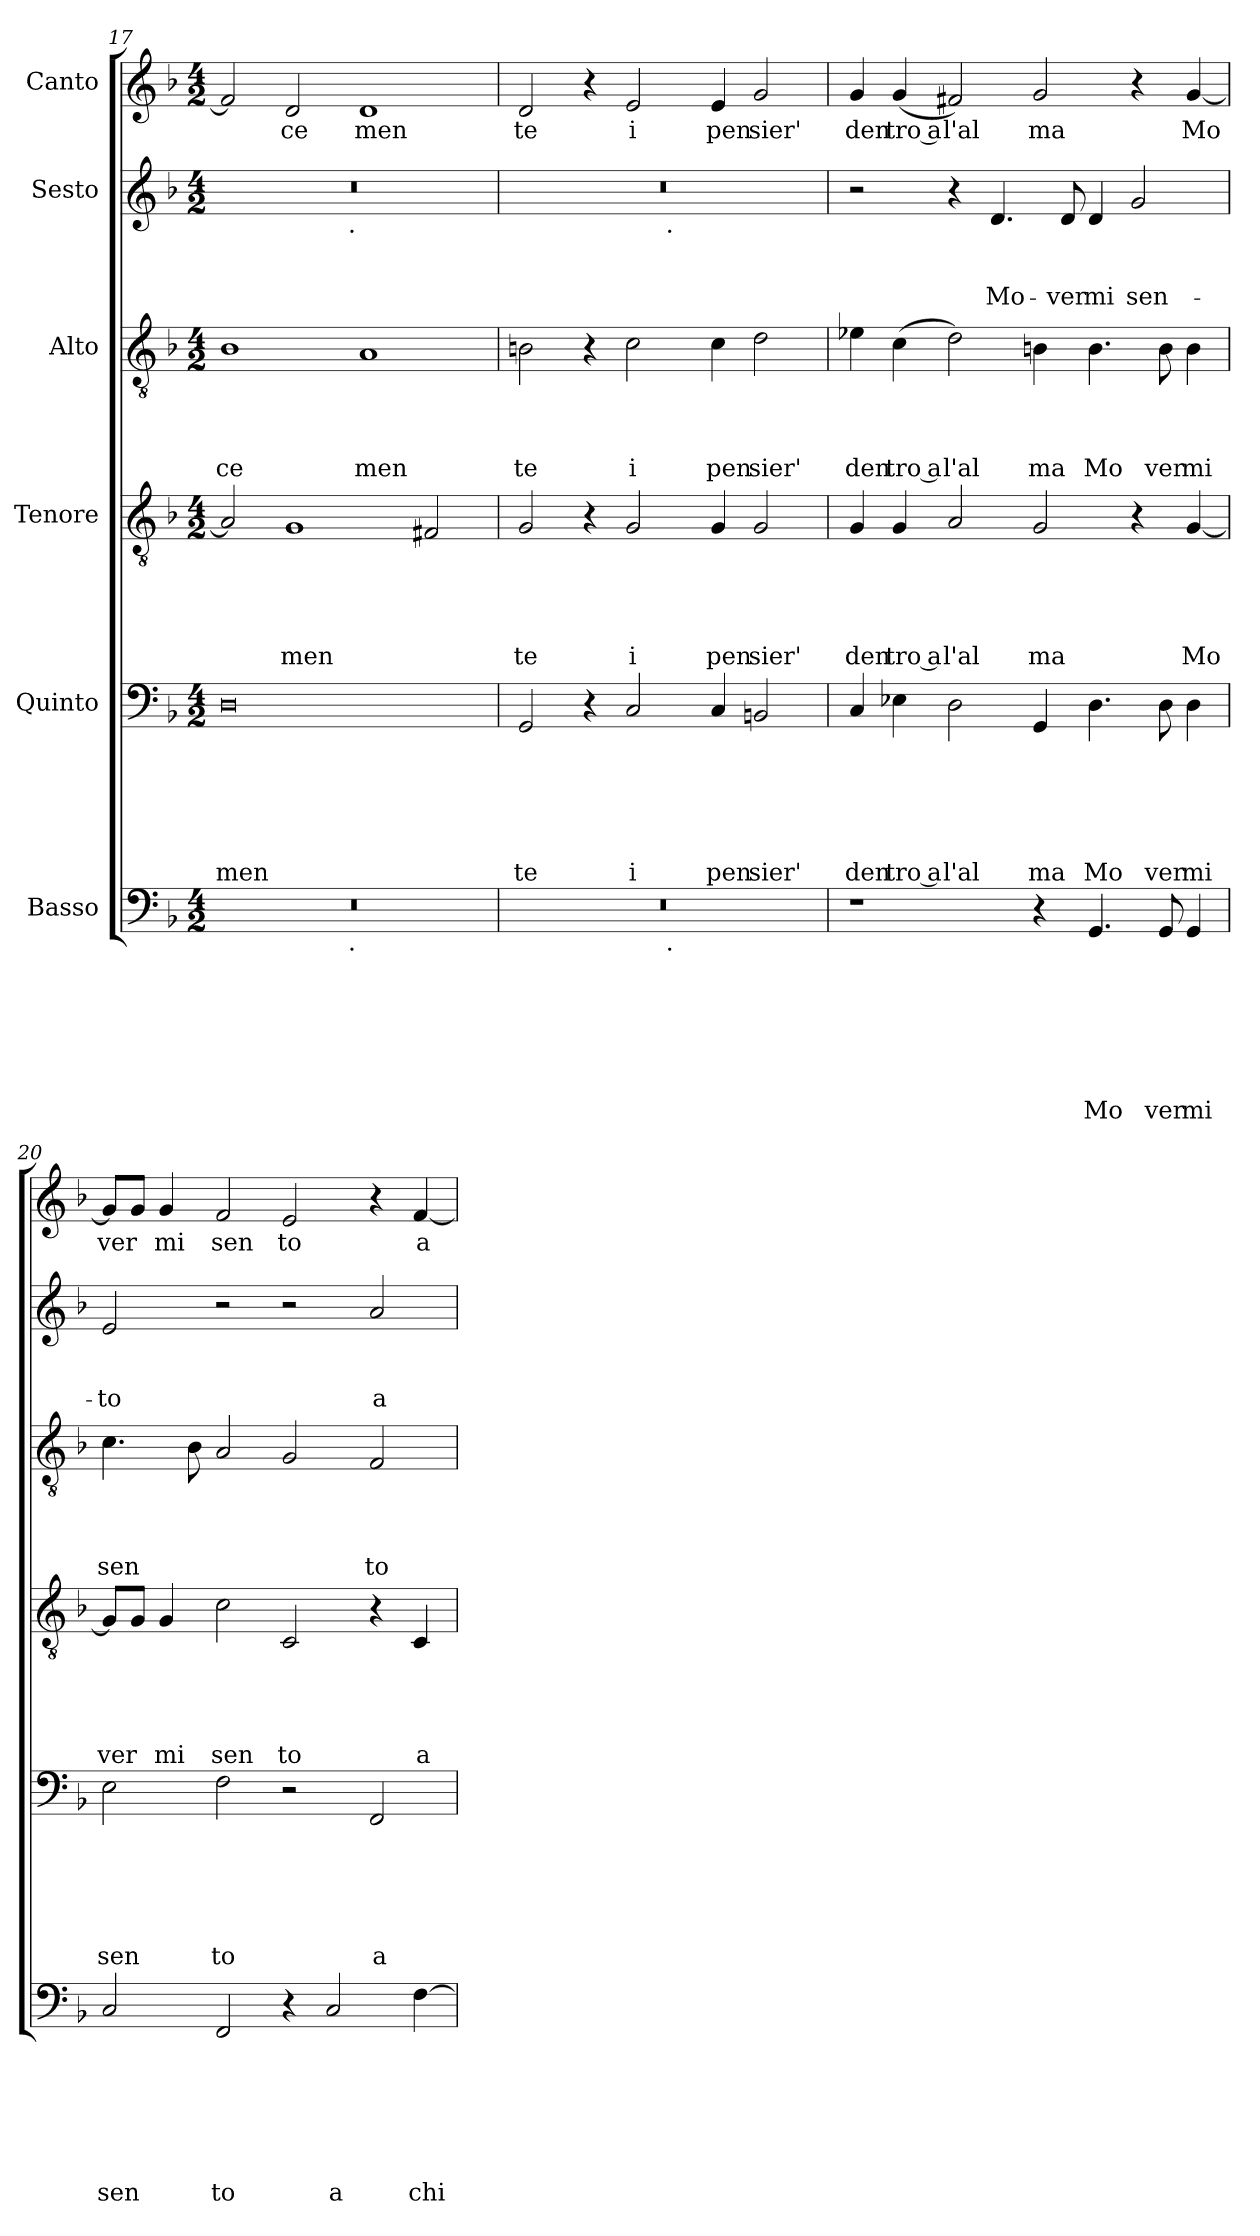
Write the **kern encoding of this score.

**kern	**text	**text	**text	**text	**text	**text	**text	**kern	**text	**text	**text	**text	**text	**text	**kern	**text	**text	**text	**text	**text	**kern	**text	**text	**text	**text	**kern	**text	**text	**text	**kern	**text
*part6	*part6	*part6	*part6	*part6	*part6	*part6	*part6	*part5	*part5	*part5	*part5	*part5	*part5	*part5	*part4	*part4	*part4	*part4	*part4	*part4	*part3	*part3	*part3	*part3	*part3	*part2	*part2	*part2	*part2	*part1	*part1
*staff6	*staff6	*staff6	*staff6	*staff6	*staff6	*staff6	*staff6	*staff5	*staff5	*staff5	*staff5	*staff5	*staff5	*staff5	*staff4	*staff4	*staff4	*staff4	*staff4	*staff4	*staff3	*staff3	*staff3	*staff3	*staff3	*staff2	*staff2	*staff2	*staff2	*staff1	*staff1
*I"Basso	*	*	*	*	*	*	*	*I"Quinto	*	*	*	*	*	*	*I"Tenore	*	*	*	*	*	*I"Alto	*	*	*	*	*I"Sesto	*	*	*	*I"Canto	*
!!LO:LB:g=z
*clefF4	*	*	*	*	*	*	*	*clefF4	*	*	*	*	*	*	*clefGv2	*	*	*	*	*	*clefGv2	*	*	*	*	*clefG2	*	*	*	*clefG2	*
*ITrd-3c-5	*	*	*	*	*	*	*	*ITrd-3c-5	*	*	*	*	*	*	*	*	*	*	*	*	*	*	*	*	*	*ITrd-3c-5	*	*	*	*ITrd-3c-5	*
*k[b-e-]	*	*	*	*	*	*	*	*k[b-e-]	*	*	*	*	*	*	*k[b-]	*	*	*	*	*	*k[b-]	*	*	*	*	*k[b-e-]	*	*	*	*k[b-e-]	*
*B-:	*	*	*	*	*	*	*	*B-:	*	*	*	*	*	*	*F:	*	*	*	*	*	*F:	*	*	*	*	*B-:	*	*	*	*B-:	*
*M4/2	*	*	*	*	*	*	*	*M4/2	*	*	*	*	*	*	*M4/2	*	*	*	*	*	*M4/2	*	*	*	*	*M4/2	*	*	*	*M4/2	*
=17	=17	=17	=17	=17	=17	=17	=17	=17	=17	=17	=17	=17	=17	=17	=17	=17	=17	=17	=17	=17	=17	=17	=17	=17	=17	=17	=17	=17	=17	=17	=17
!	!	!	!	!	!	!	!	!	!	!	!	!	!	!LO:LY:b	!	!	!	!	!	!	!	!	!	!	!LO:LY:b	!	!	!	!	!	!
*^	*	*	*	*	*	*	*	*	*	*	*	*	*	*	*	*	*	*	*	*	*	*	*	*	*	*^	*	*	*	*	*
0r	2ryy	.	.	.	.	.	.	.	0G	.	.	.	.	.	men	2A/]	.	.	.	.	.	1B-	.	.	.	ce	0r	2ryy	.	.	.	2b-/]	.
!	!	!	!	!	!	!	!	!	!	!	!	!	!	!	!	!	!	!	!	!	!LO:LY:b	!	!	!	!	!	!	!	!	!	!	!	!LO:LY:b
.	4...ryy	.	.	.	.	.	.	.	.	.	.	.	.	.	.	1G	.	.	.	.	-men	.	.	.	.	.	.	4...ryy	.	.	.	2g/	ce
!	!	!	!	!	!	!	!	!	!	!	!	!	!	!	!	!	!	!	!	!	!	!	!	!	!	!	!	!LO:TX:b:t=.	!	!	!	!	!
!	!LO:TX:b:t=.	!	!	!	!	!	!	!	!	!	!	!	!	!	!	!	!	!	!	!	!	!	!	!	!	!	!	!	!	!	!	!	!
.	1ryy	.	.	.	.	.	.	.	.	.	.	.	.	.	.	.	.	.	.	.	.	.	.	.	.	.	.	1ryy	.	.	.	.	.
!	!	!	!	!	!	!	!	!	!	!	!	!	!	!	!	!	!	!	!	!	!	!	!	!	!	!LO:LY:b	!	!	!	!	!	!	!LO:LY:b
.	.	.	.	.	.	.	.	.	.	.	.	.	.	.	.	.	.	.	.	.	.	1A	.	.	.	men	.	.	.	.	.	1g	men
.	.	.	.	.	.	.	.	.	.	.	.	.	.	.	.	2F#/	.	.	.	.	.	.	.	.	.	.	.	.	.	.	.	.	.
.	32ryy	.	.	.	.	.	.	.	.	.	.	.	.	.	.	.	.	.	.	.	.	.	.	.	.	.	.	32ryy	.	.	.	.	.
=18	=18	=18	=18	=18	=18	=18	=18	=18	=18	=18	=18	=18	=18	=18	=18	=18	=18	=18	=18	=18	=18	=18	=18	=18	=18	=18	=18	=18	=18	=18	=18	=18	=18
!	!	!	!	!	!	!	!	!	!	!	!	!	!	!	!LO:LY:b	!	!	!	!	!	!LO:LY:b	!	!	!	!	!LO:LY:b	!	!	!	!	!	!	!LO:LY:b
0r	2ryy	.	.	.	.	.	.	.	2C/	.	.	.	.	.	te	2G/	.	.	.	.	te	2Bn\	.	.	.	te	0r	2ryy	.	.	.	2g/	te
.	4...ryy	.	.	.	.	.	.	.	4r	.	.	.	.	.	.	4r	.	.	.	.	.	4r	.	.	.	.	.	4...ryy	.	.	.	4r	.
!	!	!	!	!	!	!	!	!	!	!	!	!	!	!	!LO:LY:b	!	!	!	!	!	!LO:LY:b	!	!	!	!	!LO:LY:b	!	!	!	!	!	!	!LO:LY:b
.	.	.	.	.	.	.	.	.	2F/	.	.	.	.	.	i	2G/	.	.	.	.	i	2c\	.	.	.	i	.	.	.	.	.	2a/	i
!	!	!	!	!	!	!	!	!	!	!	!	!	!	!	!	!	!	!	!	!	!	!	!	!	!	!	!	!LO:TX:b:t=.	!	!	!	!	!
!	!LO:TX:b:t=.	!	!	!	!	!	!	!	!	!	!	!	!	!	!	!	!	!	!	!	!	!	!	!	!	!	!	!	!	!	!	!	!
.	1ryy	.	.	.	.	.	.	.	.	.	.	.	.	.	.	.	.	.	.	.	.	.	.	.	.	.	.	1ryy	.	.	.	.	.
!	!	!	!	!	!	!	!	!	!	!	!	!	!	!	!LO:LY:b	!	!	!	!	!	!LO:LY:b	!	!	!	!	!LO:LY:b	!	!	!	!	!	!	!LO:LY:b
.	.	.	.	.	.	.	.	.	4F/	.	.	.	.	.	pen	4G/	.	.	.	.	pen	4c\	.	.	.	pen	.	.	.	.	.	4a/	pen
!	!	!	!	!	!	!	!	!	!	!	!	!	!	!	!LO:LY:b	!	!	!	!	!	!LO:LY:b	!	!	!	!	!LO:LY:b	!	!	!	!	!	!	!LO:LY:b
.	.	.	.	.	.	.	.	.	2En/	.	.	.	.	.	sier'	2G/	.	.	.	.	sier'	2d\	.	.	.	sier'	.	.	.	.	.	2cc/	sier'
.	32ryy	.	.	.	.	.	.	.	.	.	.	.	.	.	.	.	.	.	.	.	.	.	.	.	.	.	.	32ryy	.	.	.	.	.
=19	=19	=19	=19	=19	=19	=19	=19	=19	=19	=19	=19	=19	=19	=19	=19	=19	=19	=19	=19	=19	=19	=19	=19	=19	=19	=19	=19	=19	=19	=19	=19	=19	=19
!	!	!	!	!	!	!	!	!	!	!	!	!	!	!	!LO:LY:b	!	!	!	!	!	!LO:LY:b	!	!	!	!	!LO:LY:b	!	!	!	!	!	!	!LO:LY:b
*v	*v	*	*	*	*	*	*	*	*	*	*	*	*	*	*	*	*	*	*	*	*	*	*	*	*	*	*v	*v	*	*	*	*	*
1r	.	.	.	.	.	.	.	4F/	.	.	.	.	.	den	4G/	.	.	.	.	den	4e-X\	.	.	.	den	2r	.	.	.	4cc/	den
!	!	!	!	!	!	!	!	!	!	!	!	!	!	!LO:LY:b:rj	!	!	!	!	!	!LO:LY:b:rj	!	!	!	!	!LO:LY:b:rj	!	!	!	!	!	!LO:LY:b:rj
.	.	.	.	.	.	.	.	4A-X\	.	.	.	.	.	tro a	4G/	.	.	.	.	tro a	(<4c\	.	.	.	tro a	.	.	.	.	(<4cc/	tro a
!	!	!	!	!	!	!	!	!	!	!	!	!	!	!LO:LY:b	!	!	!	!	!	!LO:LY:b	!	!	!	!	!LO:LY:b	!	!	!	!	!	!LO:LY:b
.	.	.	.	.	.	.	.	2G\	.	.	.	.	.	l'al	2A/	.	.	.	.	l'al	2d\)	.	.	.	l'al	4r	.	.	.	2bn/)	l'al
!	!	!	!	!	!	!	!	!	!	!	!	!	!	!	!	!	!	!	!	!	!	!	!	!	!	!	!	!	!LO:LY:b	!	!
.	.	.	.	.	.	.	.	.	.	.	.	.	.	.	.	.	.	.	.	.	.	.	.	.	.	4.g/	.	.	Mo-	.	.
!	!	!	!	!	!	!	!	!	!	!	!	!	!	!LO:LY:b	!	!	!	!	!	!LO:LY:b	!	!	!	!	!LO:LY:b	!	!	!	!	!	!LO:LY:b
4r	.	.	.	.	.	.	.	4C/	.	.	.	.	.	ma	2G/	.	.	.	.	ma	4Bn\	.	.	.	ma	.	.	.	.	2cc/	ma
!	!	!	!	!	!	!	!	!	!	!	!	!	!	!	!	!	!	!	!	!	!	!	!	!	!	!	!	!	!LO:LY:b	!	!
.	.	.	.	.	.	.	.	.	.	.	.	.	.	.	.	.	.	.	.	.	.	.	.	.	.	8g/	.	.	-ver	.	.
!	!	!	!	!	!	!	!LO:LY:b	!	!	!	!	!	!	!LO:LY:b	!	!	!	!	!	!	!	!	!	!	!LO:LY:b	!	!	!	!LO:LY:b	!	!
4.C/	.	.	.	.	.	.	Mo	4.G\	.	.	.	.	.	Mo	.	.	.	.	.	.	4.B\	.	.	.	Mo	4g/	.	.	mi	.	.
!	!	!	!	!	!	!	!	!	!	!	!	!	!	!	!	!	!	!	!	!	!	!	!	!	!	!	!	!	!LO:LY:b	!	!
.	.	.	.	.	.	.	.	.	.	.	.	.	.	.	4r	.	.	.	.	.	.	.	.	.	.	2cc/	.	.	sen-	4r	.
!	!	!	!	!	!	!	!LO:LY:b	!	!	!	!	!	!	!LO:LY:b	!	!	!	!	!	!	!	!	!	!	!LO:LY:b	!	!	!	!	!	!
8C/	.	.	.	.	.	.	ver	8G\	.	.	.	.	.	ver	.	.	.	.	.	.	8B\	.	.	.	ver	.	.	.	.	.	.
!	!	!	!	!	!	!	!LO:LY:b	!	!	!	!	!	!	!LO:LY:b	!	!	!	!	!	!LO:LY:b	!	!	!	!	!LO:LY:b	!	!	!	!	!	!LO:LY:b
4C/	.	.	.	.	.	.	mi	4G\	.	.	.	.	.	mi	[<4G/	.	.	.	.	Mo	4B\	.	.	.	mi	.	.	.	.	[<4cc/	Mo
=20	=20	=20	=20	=20	=20	=20	=20	=20	=20	=20	=20	=20	=20	=20	=20	=20	=20	=20	=20	=20	=20	=20	=20	=20	=20	=20	=20	=20	=20	=20	=20
!	!	!	!	!	!	!	!LO:LY:b	!	!	!	!	!	!	!LO:LY:b	!	!	!	!	!	!LO:LY:b	!	!	!	!	!LO:LY:b	!	!	!	!LO:LY:b	!	!LO:LY:b
2F/	.	.	.	.	.	.	sen	2A\	.	.	.	.	.	sen	8G/L]	.	.	.	.	ver	4.c\	.	.	.	sen	2a/	.	.	-to	8cc/L]	ver
.	.	.	.	.	.	.	.	.	.	.	.	.	.	.	8G/J	.	.	.	.	.	.	.	.	.	.	.	.	.	.	8cc/J	.
!	!	!	!	!	!	!	!	!	!	!	!	!	!	!	!	!	!	!	!	!LO:LY:b	!	!	!	!	!	!	!	!	!	!	!LO:LY:b
.	.	.	.	.	.	.	.	.	.	.	.	.	.	.	4G/	.	.	.	.	mi	.	.	.	.	.	.	.	.	.	4cc/	mi
.	.	.	.	.	.	.	.	.	.	.	.	.	.	.	.	.	.	.	.	.	8B-\	.	.	.	.	.	.	.	.	.	.
!	!	!	!	!	!	!	!LO:LY:b	!	!	!	!	!	!	!LO:LY:b	!	!	!	!	!	!LO:LY:b	!	!	!	!	!	!	!	!	!	!	!LO:LY:b
2BB-/	.	.	.	.	.	.	to	2B-\	.	.	.	.	.	to	2c\	.	.	.	.	sen	2A/	.	.	.	.	2r	.	.	.	2b-/	sen
!	!	!	!	!	!	!	!	!	!	!	!	!	!	!	!	!	!	!	!	!LO:LY:b	!	!	!	!	!	!	!	!	!	!	!LO:LY:b
4r	.	.	.	.	.	.	.	2r	.	.	.	.	.	.	2C/	.	.	.	.	to	2G/	.	.	.	.	2r	.	.	.	2a/	to
!	!	!	!	!	!	!	!LO:LY:b	!	!	!	!	!	!	!	!	!	!	!	!	!	!	!	!	!	!	!	!	!	!	!	!
2F/	.	.	.	.	.	.	a	.	.	.	.	.	.	.	.	.	.	.	.	.	.	.	.	.	.	.	.	.	.	.	.
!	!	!	!	!	!	!	!	!	!	!	!	!	!	!LO:LY:b	!	!	!	!	!	!	!	!	!	!	!LO:LY:b	!	!	!	!LO:LY:b	!	!
.	.	.	.	.	.	.	.	2BB-/	.	.	.	.	.	a	4r	.	.	.	.	.	2F/	.	.	.	to	2dd/	.	.	a	4r	.
!	!	!	!	!	!	!	!LO:LY:b	!	!	!	!	!	!	!	!	!	!	!	!	!LO:LY:b	!	!	!	!	!	!	!	!	!	!	!LO:LY:b
[>4B-\	.	.	.	.	.	.	chi	.	.	.	.	.	.	.	4C/	.	.	.	.	a	.	.	.	.	.	.	.	.	.	[<4b-/	a
=	=	=	=	=	=	=	=	=	=	=	=	=	=	=	=	=	=	=	=	=	=	=	=	=	=	=	=	=	=	=	=
*-	*-	*-	*-	*-	*-	*-	*-	*-	*-	*-	*-	*-	*-	*-	*-	*-	*-	*-	*-	*-	*-	*-	*-	*-	*-	*-	*-	*-	*-	*-	*-
